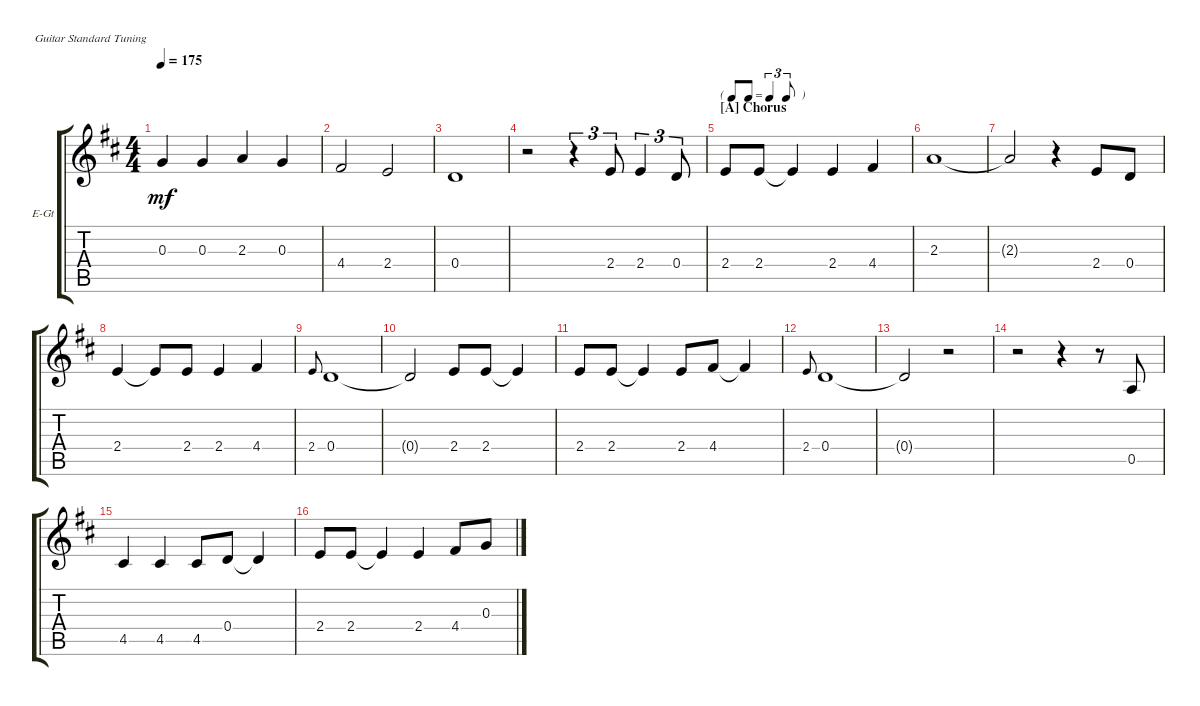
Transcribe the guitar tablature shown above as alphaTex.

\defaultSystemsLayout 4
\bracketExtendMode groupsimilarinstruments
\firstSystemTrackNameOrientation horizontal
\otherSystemsTrackNameOrientation horizontal
\track ("Art Voice" "E-Gt") {instrument electricguitarclean}
\staff {score tabs}
\tuning (E4 B3 G3 D3 A2 E2)
\ts (4 4)
\tempo 175
\clef g2
\scale
0.333333
\ks d
0.3.4{dy mf} 0.3.4 2.3.4 0.3.4 |
\scale
0.333333 4.4.2 2.4.2 |
\scale
0.333333 0.4.1 |
\scale
0.333333 r.2 r.4{tu (3 2)} 2.4.8{tu (3 2)} 2.4.4{tu (3 2)} 0.4.8{tu (3 2)} |
\tf triplet8th
\section ("A" "Chorus")
\scale
0.333333 2.4.8 2.4.8 2.4{t}.4 2.4.4 4.4.4 |
2.3.1 |
2.3{t}.2 r.4 2.4.8 0.4.8 |
2.4.4 2.4{t}.8 2.4.8 2.4.4 4.4.4 |
2.4.8{gr onbeat} 0.4.1 |
0.4{t}.2 2.4.8 2.4.8 2.4{t}.4 |
2.4.8 2.4.8 2.4{t}.4 2.4.8 4.4.8 4.4{t}.4 |
2.4.8{gr onbeat} 0.4.1 |
0.4{t}.2 r.2 |
r.2 r.4 r.8 0.5.8 |
4.5.4 4.5.4 4.5.8 0.4.8 0.4{t}.4 |
2.4.8 2.4.8 2.4{t}.4 2.4.4 4.4.8 0.3.8
